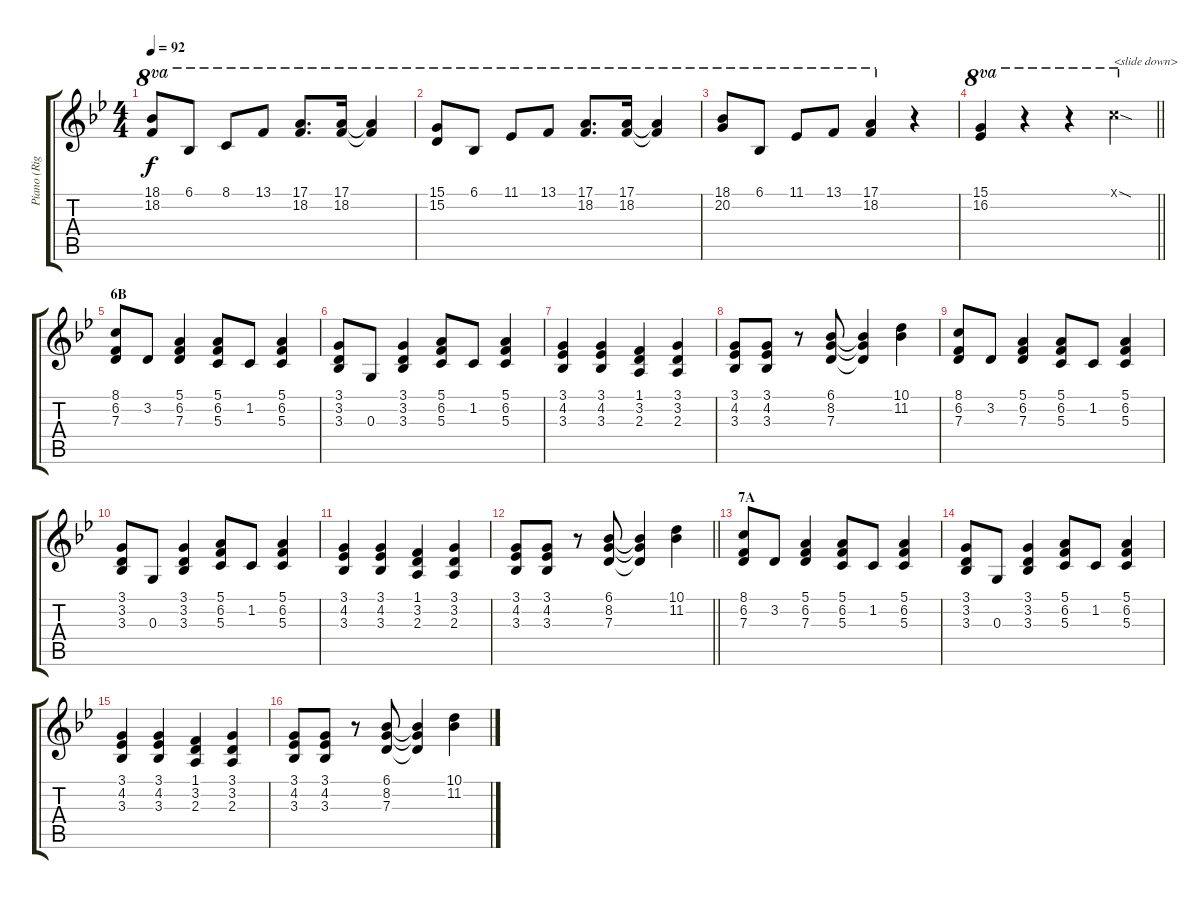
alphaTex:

\track ("Piano (Right Hand)" "Piano (Rig") {instrument acousticgrandpiano}
\staff {score tabs}
\tuning (E4 B3 G3 D3 A2 E2) {hide}
\ts (4 4)
\tempo 92
\clef g2
\ks bb
(18.1 18.2).8{ot 8va dy f} 6.1.8{ot 8va} 8.1.8{ot 8va} 13.1.8{ot 8va} (17.1 18.2).8{d ot 8va} (17.1 18.2).16{ot 8va} (17.1{t} 18.2{t}).4{ot 8va} |
(15.1 15.2).8{ot 8va} 6.1.8{ot 8va} 11.1.8{ot 8va} 13.1.8{ot 8va} (17.1 18.2).8{d ot 8va} (17.1 18.2).16{ot 8va} (17.1{t} 18.2{t}).4{ot 8va} |
(18.1 20.2).8{ot 8va} 6.1.8{ot 8va} 11.1.8{ot 8va} 13.1.8{ot 8va} (17.1 18.2).4{ot 8va} r.4 |
\barLineRight lightlight
(15.1 16.2).4{ot 8va} r.4{ot 8va} r.4{ot 8va} 20.1{sod x}.4{ot 8va txt "<slide down>"} |
\section ("" "6B")
(8.1 6.2 7.3).8 3.2.8 (5.1 6.2 7.3).4 (5.1 6.2 5.3).8 1.2.8 (5.1 6.2 5.3).4 |
(3.1 3.2 3.3).8 0.3.8 (3.1 3.2 3.3).4 (5.1 6.2 5.3).8 1.2.8 (5.1 6.2 5.3).4 |
(3.1 4.2 3.3).4 (3.1 4.2 3.3).4 (1.1 3.2 2.3).4 (3.1 3.2 2.3).4 |
(3.1 4.2 3.3).8 (3.1 4.2 3.3).8 r.8 (6.1 8.2 7.3).8 (6.1{t} 8.2{t} 7.3{t}).4 (10.1 11.2).4 |
(8.1 6.2 7.3).8 3.2.8 (5.1 6.2 7.3).4 (5.1 6.2 5.3).8 1.2.8 (5.1 6.2 5.3).4 |
(3.1 3.2 3.3).8 0.3.8 (3.1 3.2 3.3).4 (5.1 6.2 5.3).8 1.2.8 (5.1 6.2 5.3).4 |
(3.1 4.2 3.3).4 (3.1 4.2 3.3).4 (1.1 3.2 2.3).4 (3.1 3.2 2.3).4 |
\barLineRight lightlight
(3.1 4.2 3.3).8 (3.1 4.2 3.3).8 r.8 (6.1 8.2 7.3).8 (6.1{t} 8.2{t} 7.3{t}).4 (10.1 11.2).4 |
\section ("" "7A")
(8.1 6.2 7.3).8 3.2.8 (5.1 6.2 7.3).4 (5.1 6.2 5.3).8 1.2.8 (5.1 6.2 5.3).4 |
(3.1 3.2 3.3).8 0.3.8 (3.1 3.2 3.3).4 (5.1 6.2 5.3).8 1.2.8 (5.1 6.2 5.3).4 |
(3.1 4.2 3.3).4 (3.1 4.2 3.3).4 (1.1 3.2 2.3).4 (3.1 3.2 2.3).4 |
(3.1 4.2 3.3).8 (3.1 4.2 3.3).8 r.8 (6.1 8.2 7.3).8 (6.1{t} 8.2{t} 7.3{t}).4 (10.1 11.2).4
